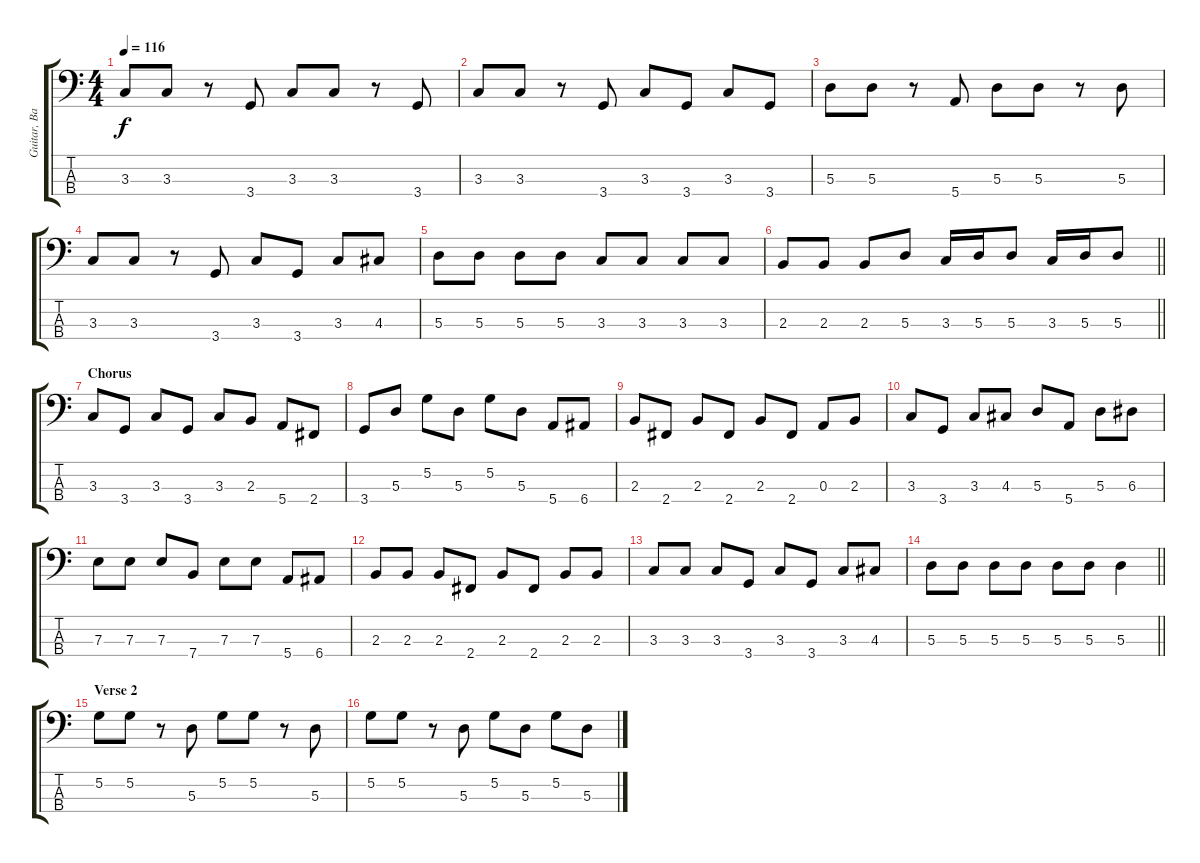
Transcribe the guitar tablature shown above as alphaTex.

\track ("Guitar, Bass" "Guitar, Ba") {instrument electricbassfinger}
\staff {score tabs}
\tuning (G2 D2 A1 E1) {hide}
\ts (4 4)
\tempo 116
\clef f4
\ks c
3.3.8{dy f} 3.3.8 r.8 3.4.8 3.3.8 3.3.8 r.8 3.4.8 |
3.3.8 3.3.8 r.8 3.4.8 3.3.8 3.4.8 3.3.8 3.4.8 |
5.3.8 5.3.8 r.8 5.4.8 5.3.8 5.3.8 r.8 5.3.8 |
3.3.8 3.3.8 r.8 3.4.8 3.3.8 3.4.8 3.3.8 4.3.8 |
5.3.8 5.3.8 5.3.8 5.3.8 3.3.8 3.3.8 3.3.8 3.3.8 |
\barLineRight lightlight
2.3.8 2.3.8 2.3.8 5.3.8 3.3.16 5.3.16 5.3.8 3.3.16 5.3.16 5.3.8 |
\section ("" "Chorus")
3.3.8 3.4.8 3.3.8 3.4.8 3.3.8 2.3.8 5.4.8 2.4.8 |
3.4.8 5.3.8 5.2.8 5.3.8 5.2.8 5.3.8 5.4.8 6.4.8 |
2.3.8 2.4.8 2.3.8 2.4.8 2.3.8 2.4.8 0.3.8 2.3.8 |
3.3.8 3.4.8 3.3.8 4.3.8 5.3.8 5.4.8 5.3.8 6.3.8 |
7.3.8 7.3.8 7.3.8 7.4.8 7.3.8 7.3.8 5.4.8 6.4.8 |
2.3.8 2.3.8 2.3.8 2.4.8 2.3.8 2.4.8 2.3.8 2.3.8 |
3.3.8 3.3.8 3.3.8 3.4.8 3.3.8 3.4.8 3.3.8 4.3.8 |
\barLineRight lightlight
5.3.8 5.3.8 5.3.8 5.3.8 5.3.8 5.3.8 5.3.4 |
\section ("" "Verse 2")
5.2.8 5.2.8 r.8 5.3.8 5.2.8 5.2.8 r.8 5.3.8 |
5.2.8 5.2.8 r.8 5.3.8 5.2.8 5.3.8 5.2.8 5.3.8
